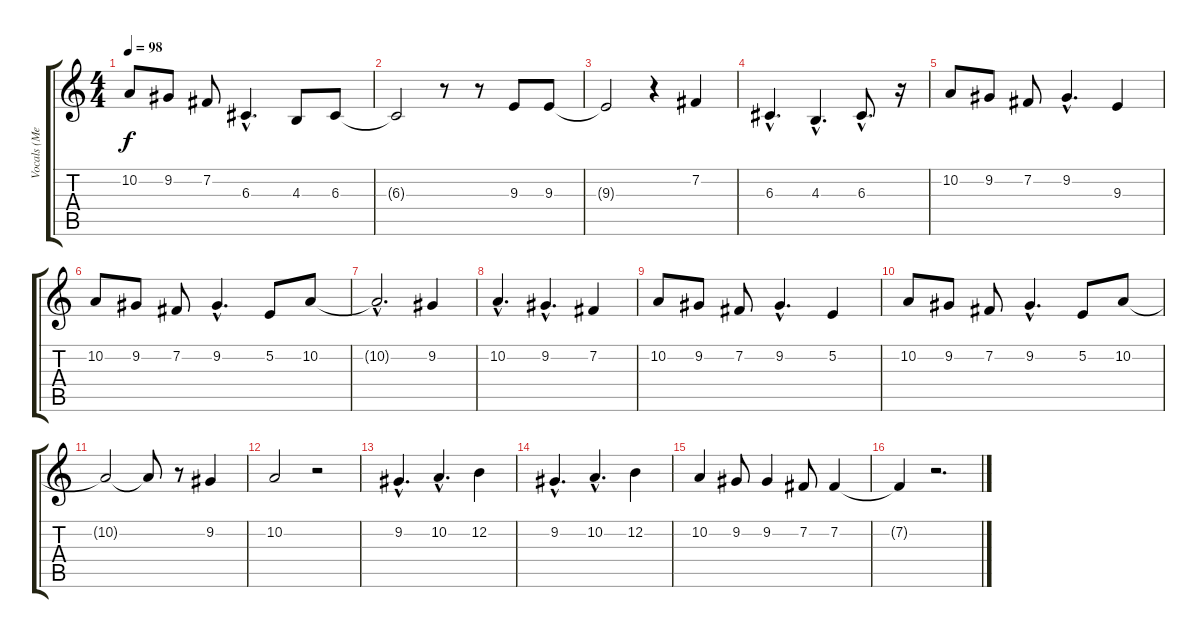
\track ("Vocals (Melissa)" "Vocals (Me") {instrument pad4choir}
\staff {score tabs}
\tuning (E4 B3 G3 D3 A2 E2) {hide}
\ts (4 4)
\tempo 98
\clef g2
\ks c
10.2.8{dy f} 9.2.8 7.2.8 6.3{hac}.4{d} 4.3.8 6.3.8 |
6.3{t}.2 r.8 r.8 9.3.8 9.3.8 |
9.3{t}.2 r.4 7.2.4 |
6.3{hac}.4{d} 4.3{hac}.4{d} 6.3{hac}.8{d} r.16 |
10.2.8 9.2.8 7.2.8 9.2{hac}.4{d} 9.3.4 |
10.2.8 9.2.8 7.2.8 9.2{hac}.4{d} 5.2.8 10.2.8 |
10.2{hac t}.2{d} 9.2.4 |
10.2{hac}.4{d} 9.2{hac}.4{d} 7.2.4 |
10.2.8 9.2.8 7.2.8 9.2{hac}.4{d} 5.2.4 |
10.2.8 9.2.8 7.2.8 9.2{hac}.4{d} 5.2.8 10.2.8 |
10.2{t}.2 10.2{t}.8 r.8 9.2.4 |
10.2.2 r.2 |
9.2{hac}.4{d} 10.2{hac}.4{d} 12.2.4 |
9.2{hac}.4{d} 10.2{hac}.4{d} 12.2.4 |
10.2.4 9.2.8 9.2.4 7.2.8 7.2.4 |
7.2{t}.4 r.2{d}
